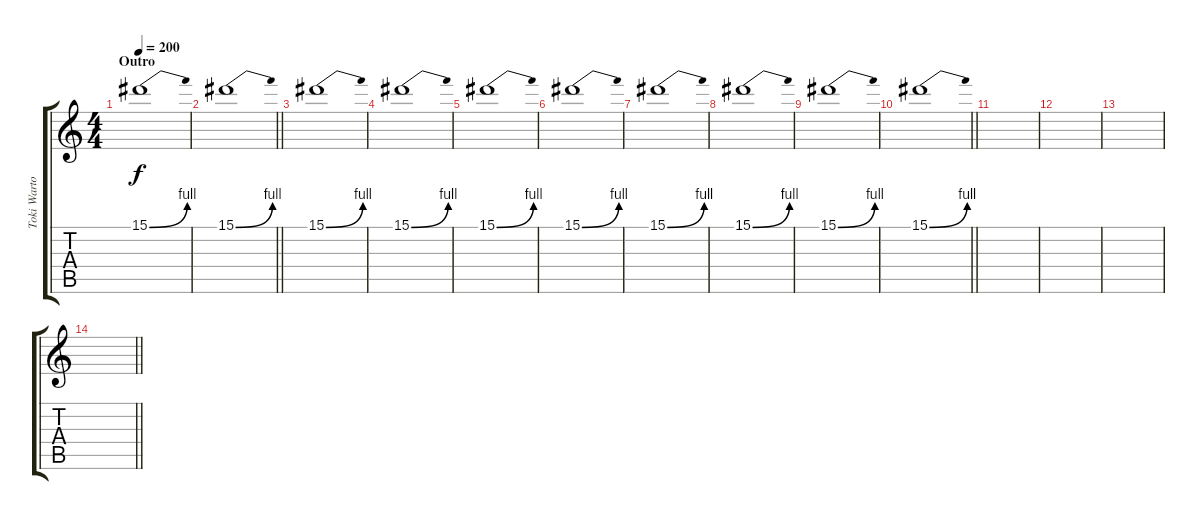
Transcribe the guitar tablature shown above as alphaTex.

\track ("Toki Wartooth (Harmony Guitar 2)" "Toki Warto") {instrument distortionguitar}
\staff {score tabs}
\tuning (C4 G3 Eb3 Bb2 F2 C2) {hide}
\ts (4 4)
\section ("" "Outro")
\tempo 200
\clef g2
\ks c
15.1{be (bend 0 0 60 4)}.1{dy f} |
\barLineRight lightlight
15.1{be (bend 0 0 60 4)}.1 |
15.1{be (bend 0 0 60 4)}.1 |
15.1{be (bend 0 0 60 4)}.1 |
15.1{be (bend 0 0 60 4)}.1 |
15.1{be (bend 0 0 60 4)}.1 |
15.1{be (bend 0 0 60 4)}.1 |
15.1{be (bend 0 0 60 4)}.1 |
15.1{be (bend 0 0 60 4)}.1 |
\barLineRight lightlight
15.1{be (bend 0 0 60 4)}.1 |
|
|
|
\barLineRight lightlight
